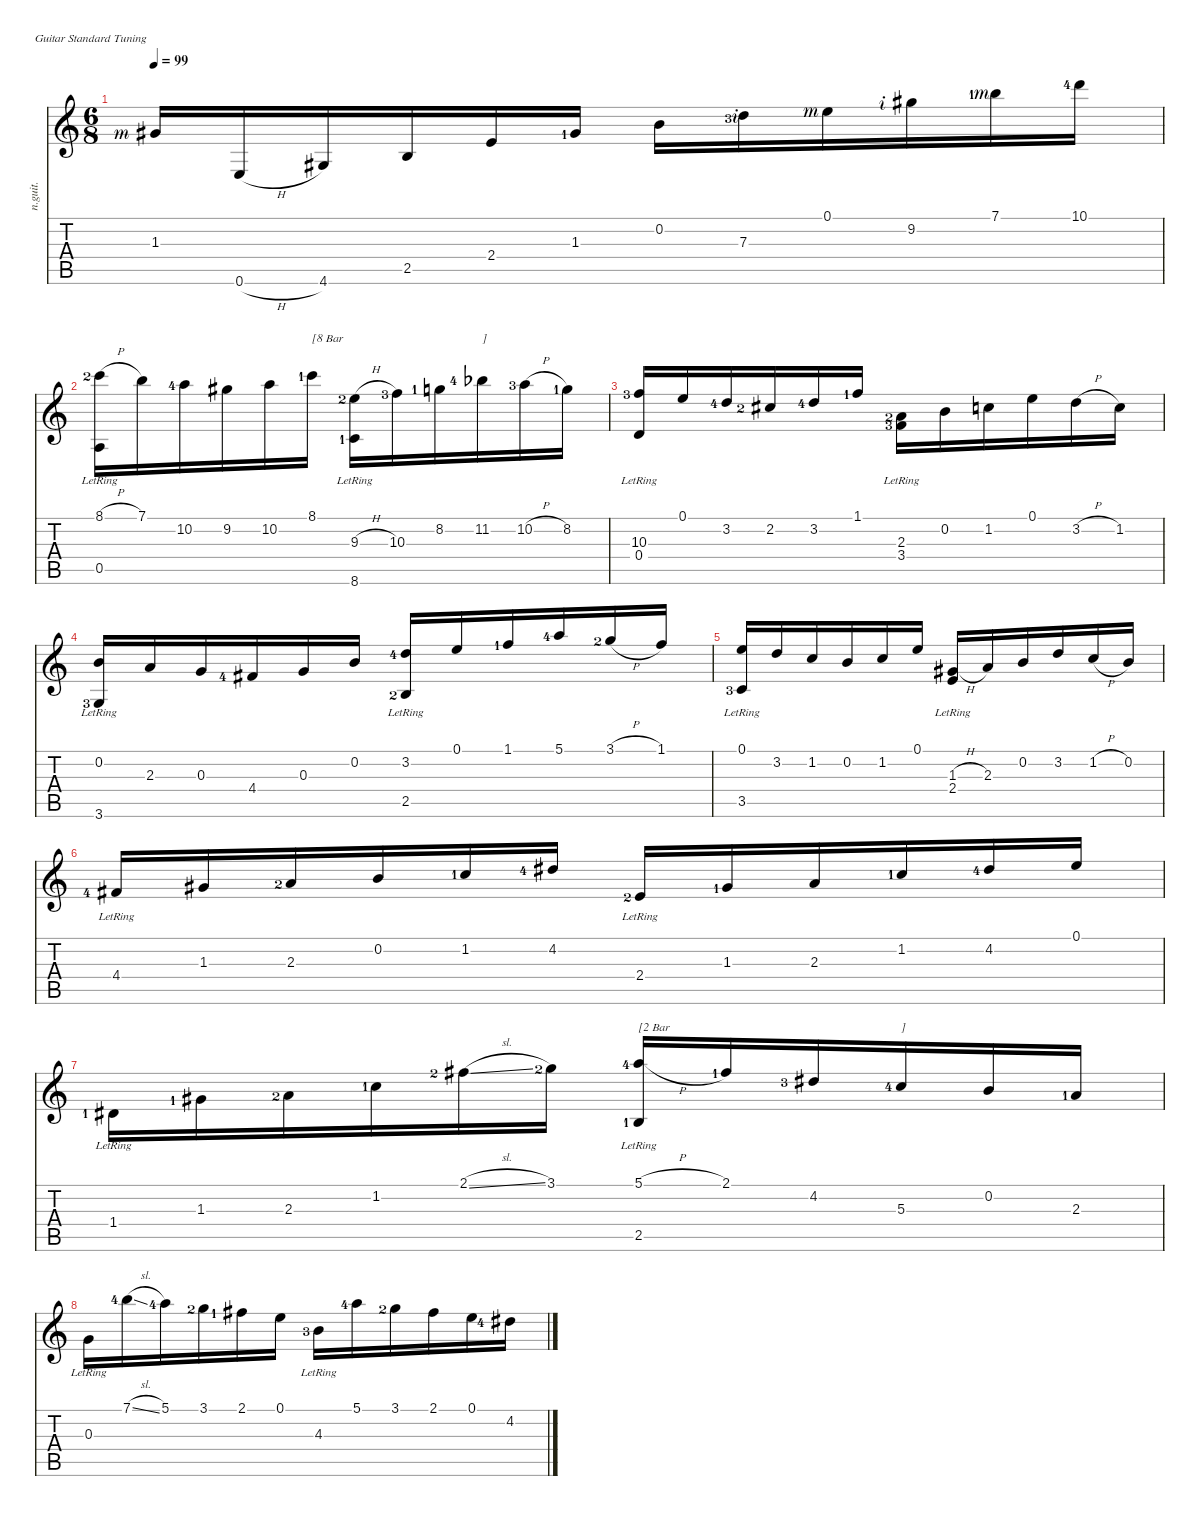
\defaultSystemsLayout 4
\hideDynamics
\bracketExtendMode nobrackets
\track ("Nylon Guitar" "n.guit.") {instrument acousticguitarnylon}
\staff {score tabs}
\tuning (E4 B3 G3 D3 A2 E2)
\ts (6 8)
\tempo 99
\clef g2
\ks c
1.3{rf 3 acc #}.16{dy mf beam Up} 0.6{h}.16{beam Up} 4.6{acc #}.16{beam Up} 2.5.16{beam Up} 2.4.16{beam Up} 1.3{lf 2 acc #}.16{beam Up} 0.2.16{beam Down} 7.3{lf 4 rf 2}.16{beam Down} 0.1{rf 3}.16{beam Down} 9.2{rf 2 acc #}.16{beam Down} 7.1{lf 2 rf 3}.16{beam Down} 10.1{lf 5}.16{beam Down} |
(8.1{h lf 3} 0.5{lr}).16{beam Down} 7.1.16{beam Down} 10.2{lf 5}.16{beam Down} 9.2{acc #}.16{beam Down} 10.2.16{beam Down} 8.1{lf 2}.16{txt "[8 Bar" beam Down} (9.3{h lf 3} 8.6{lr lf 2}).16{beam Down} 10.3{lf 4}.16{beam Down} 8.2{lf 2}.16{beam Down} 11.2{lf 5 acc b}.16{txt "]" beam Down} 10.2{h lf 4}.16{beam Down} 8.2{lf 2}.16{beam Down} |
(10.3{lf 4} 0.4{lr}).16{beam Up} 0.1.16{beam Up} 3.2{lf 5}.16{beam Up} 2.2{lf 3 acc #}.16{beam Up} 3.2{lf 5}.16{beam Up} 1.1{lf 2}.16{beam Up} (2.3{lf 3} 3.4{lr lf 4}).16{beam Down} 0.2.16{beam Down} 1.2.16{beam Down} 0.1.16{beam Down} 3.2{h}.16{beam Down} 1.2.16{beam Down} |
(0.2 3.6{lr lf 4}).16{beam Up} 2.3.16{beam Up} 0.3.16{beam Up} 4.4{lf 5 acc #}.16{beam Up} 0.3.16{beam Up} 0.2.16{beam Up} (3.2{lf 5} 2.5{lr lf 3}).16{beam Up} 0.1.16{beam Up} 1.1{lf 2}.16{beam Up} 5.1{lf 5}.16{beam Up} 3.1{h lf 3}.16{beam Up} 1.1.16{beam Up} |
(0.1 3.5{lr lf 4}).16{beam Up} 3.2.16{beam Up} 1.2.16{beam Up} 0.2.16{beam Up} 1.2.16{beam Up} 0.1.16{beam Up} (1.3{h acc #} 2.4{lr}).16{beam Up} 2.3.16{beam Up} 0.2.16{beam Up} 3.2.16{beam Up} 1.2{h}.16{beam Up} 0.2.16{beam Up} |
4.4{lr lf 5 acc #}.16{beam Up} 1.3{acc #}.16{beam Up} 2.3{lf 3}.16{beam Up} 0.2.16{beam Up} 1.2{lf 2}.16{beam Up} 4.2{lf 5 acc #}.16{beam Up} 2.4{lr lf 3}.16{beam Up} 1.3{lf 2 acc #}.16{beam Up} 2.3.16{beam Up} 1.2{lf 2}.16{beam Up} 4.2{lf 5 acc #}.16{beam Up} 0.1.16{beam Up} |
1.4{lr lf 2 acc #}.16{beam Down} 1.3{lf 2 acc #}.16{beam Down} 2.3{lf 3}.16{beam Down} 1.2{lf 2}.16{beam Down} 2.1{sl lf 3 acc #}.16{beam Down} 3.1{lf 3}.16{beam Down} (5.1{h lf 5} 2.5{lr lf 2}).16{txt "[2 Bar" beam Up} 2.1{lf 2 acc #}.16{beam Up} 4.2{lf 4 acc #}.16{beam Up} 5.3{lf 5}.16{txt "]" beam Up} 0.2.16{beam Up} 2.3{lf 2}.16{beam Up} |
0.3{lr}.16{beam Down} 7.1{sl lf 5}.16{beam Down} 5.1{lf 5}.16{beam Down} 3.1{lf 3}.16{beam Down} 2.1{lf 2 acc #}.16{beam Down} 0.1.16{beam Down} 4.3{lr lf 4}.16{beam Down} 5.1{lf 5}.16{beam Down} 3.1{lf 3}.16{beam Down} 2.1{acc #}.16{beam Down} 0.1.16{beam Down} 4.2{lf 5 acc #}.16{beam Down}
